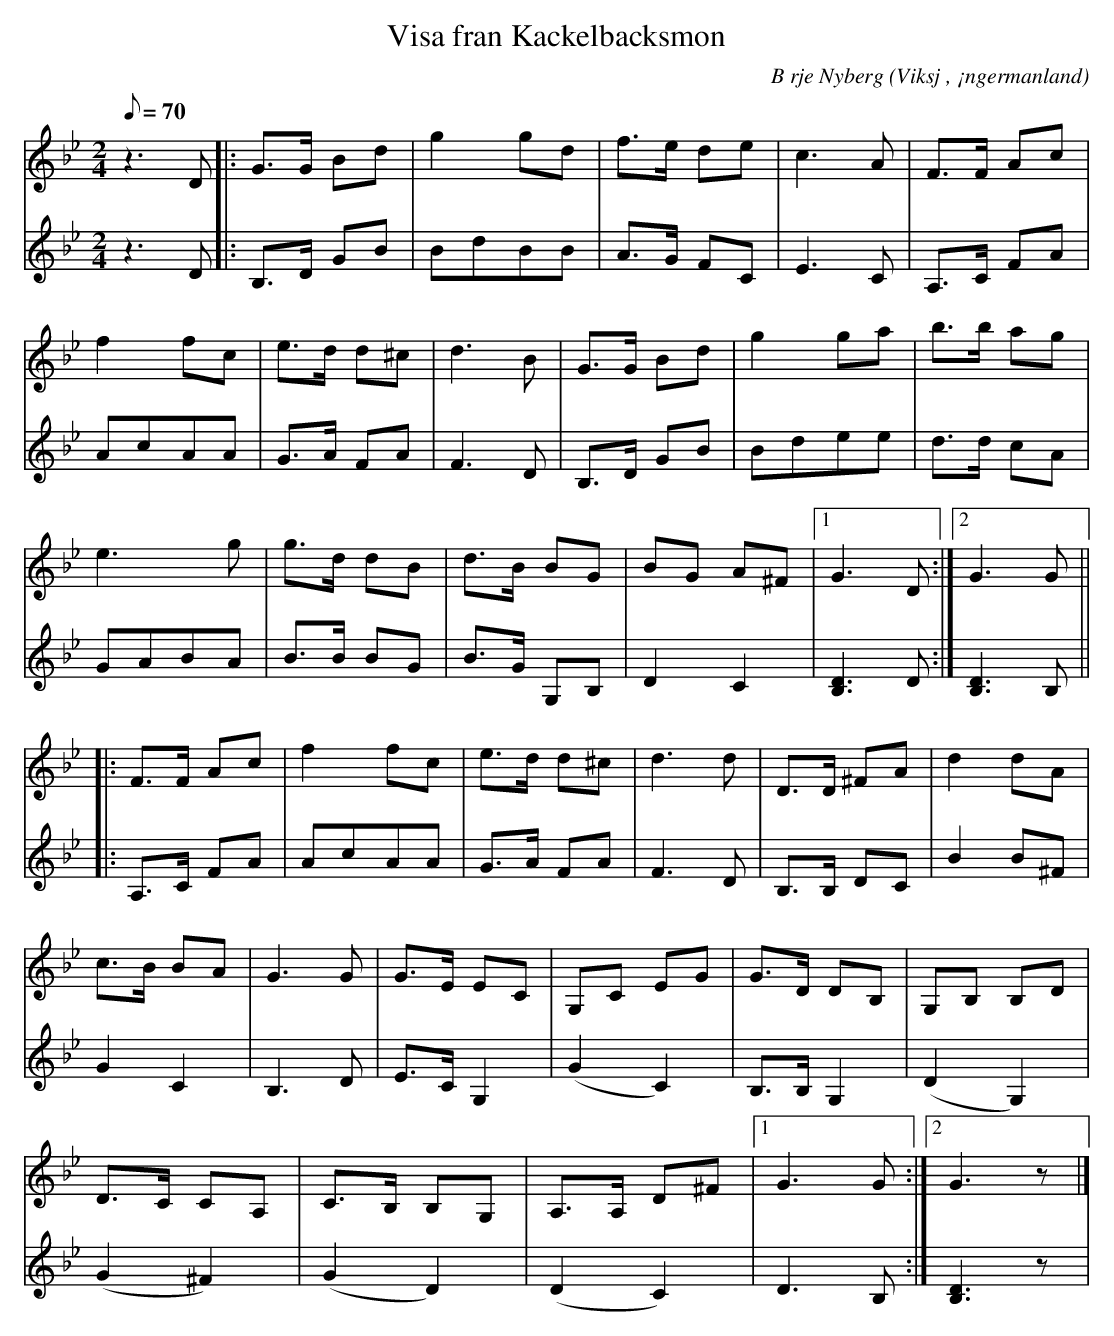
X:1
T:Visa fran Kackelbacksmon
C:B rje Nyberg
O:Viksj , ¡ngermanland
M:2/4
L:1/8
Q:70
K:Gm
V:1
z2> D2|: G>G Bd | g2 gd | f>e de | c2>A2 | F>F Ac |
f2 fc | e>d d^c | d2>B2 | G>G Bd |g2 ga | b>b ag |
e2> g2 | g>d dB |d>B BG |BG A^F |1 G2> D2 :|2 G2> G2 ||
|: F>F Ac | f2 fc | e>d d^c | d2>d2 | D>D ^FA | d2 dA |
c>B BA |G2> G2 | G>E EC | G,C EG | G>D DB, | G,B, B,D |
D>C CA, | C>B, B,G, | A,>A, D^F |1 G2> G2 :|2 G2> z2 |]
V:2
z2> D2 |: B,>D GB | BdBB | A>G FC | E2>C2 | A,>C FA |
AcAA | G>A FA| F2> D2 | B,>D GB | Bdee | d>d cA |
GABA | B>B BG | B>G G,B, | D2C2 | [D2B,2]> D2 :| [D2B,2]> B,2 ||
|: A,>C FA | AcAA | G>A FA | F2> D2 | B,>B, DC | B2 B^F |
G2 C2 | B,2> D2 | E>C G,2 | (G2 C2) | B,>B, G,2 | (D2 G,2) |
(G2 ^F2) | (G2 D2) | (D2 C2) | D2> B,2 :| [D2B,2]> z2 |
